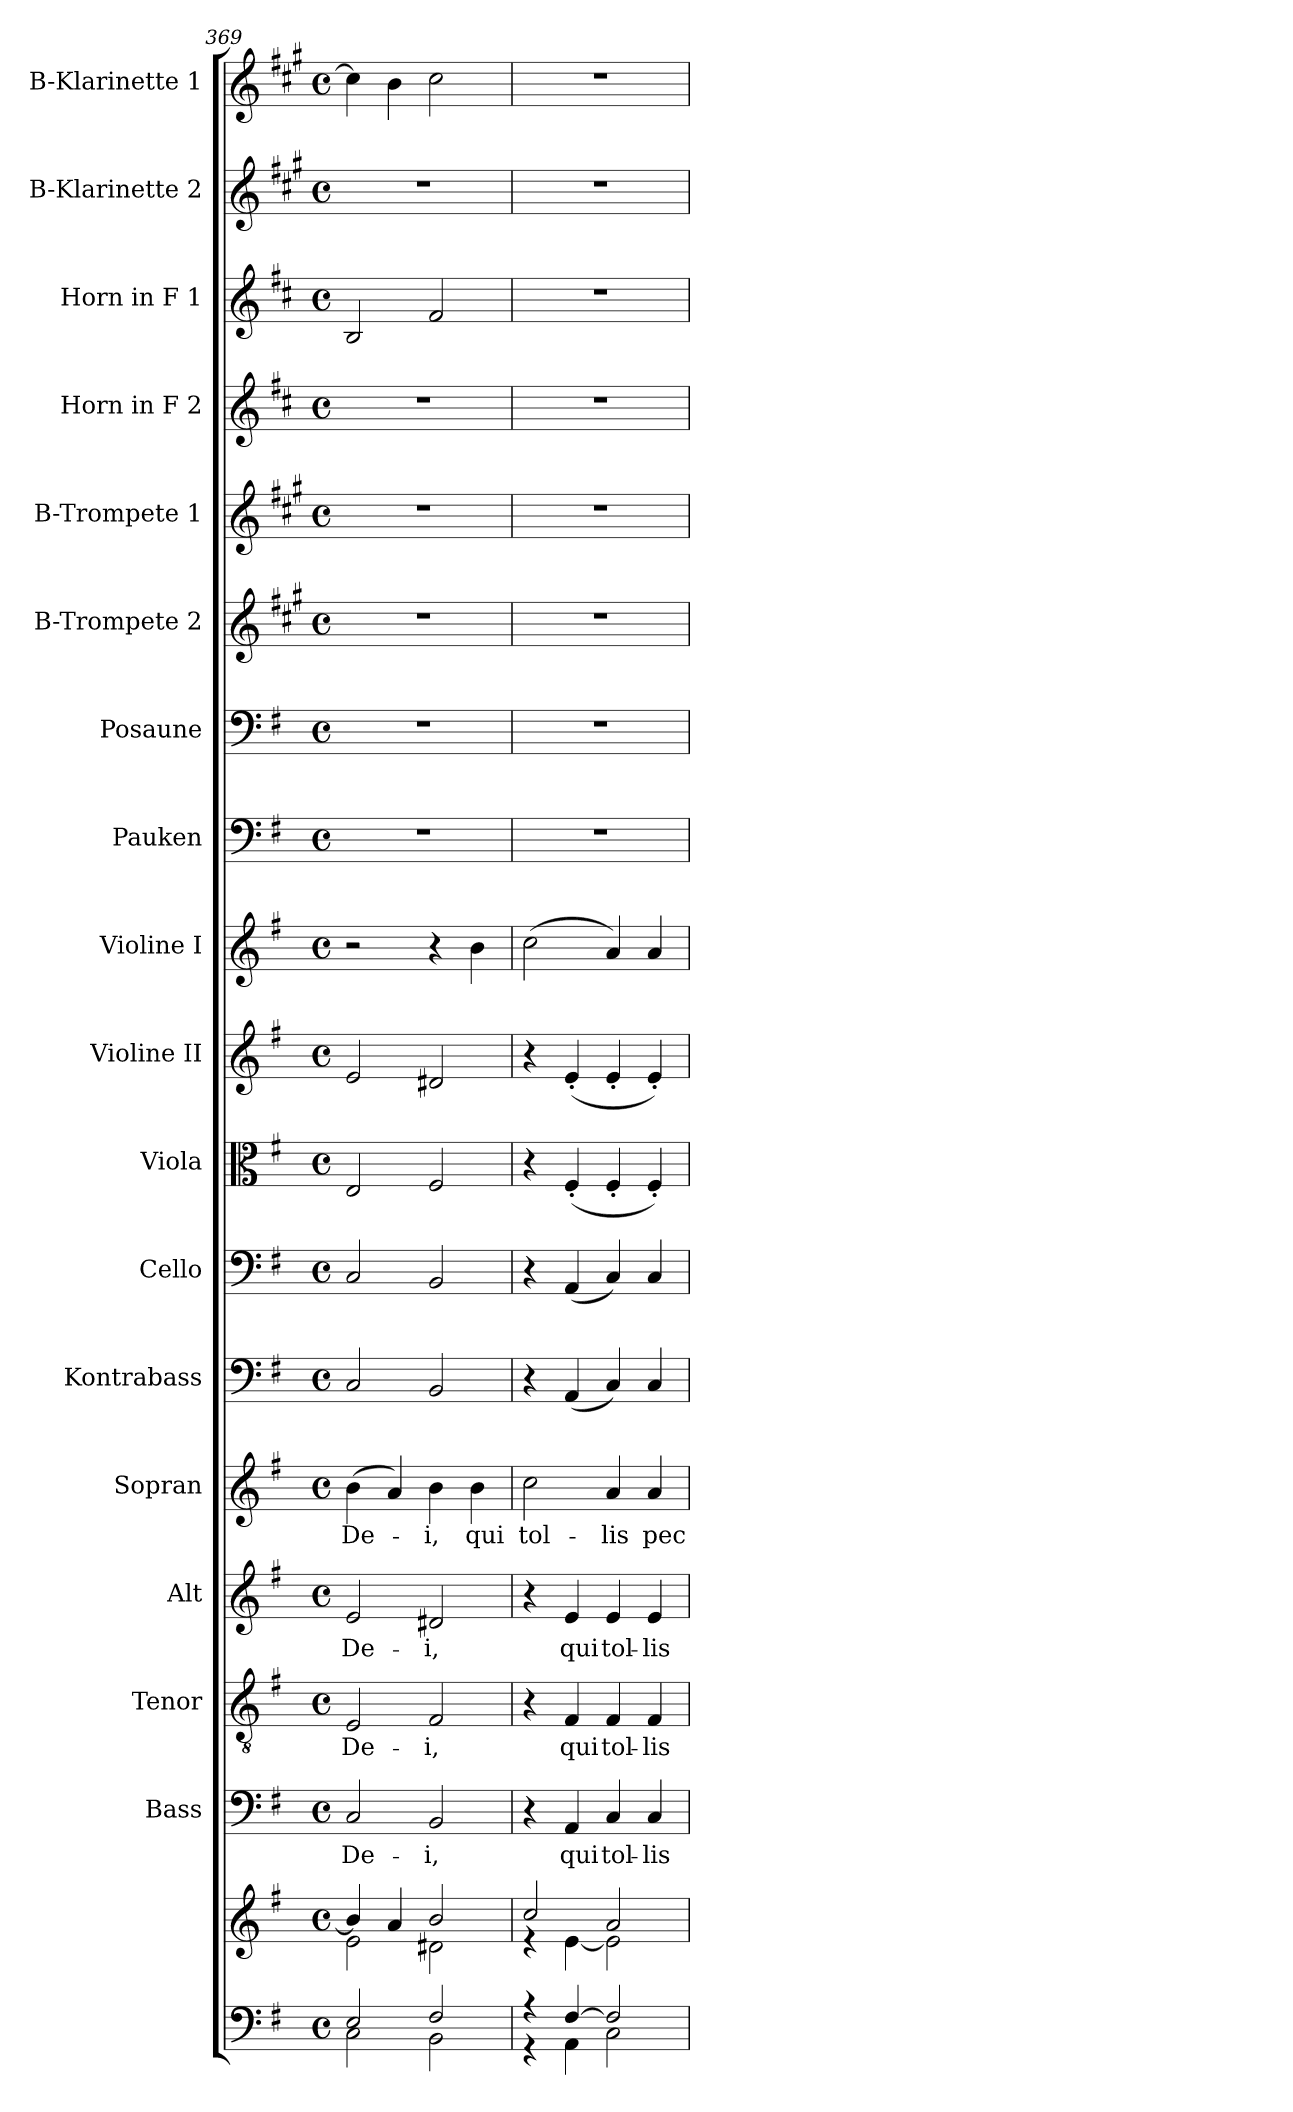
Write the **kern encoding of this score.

**kern	**kern	**kern	**text	**kern	**text	**kern	**text	**kern	**text	**kern	**kern	**kern	**kern	**kern	**kern	**kern	**kern	**kern	**kern	**kern	**kern	**kern
*part18	*part18	*part17	*part17	*part16	*part16	*part15	*part15	*part14	*part14	*part13	*part12	*part11	*part10	*part9	*part8	*part7	*part6	*part5	*part4	*part3	*part2	*part1
*staff19	*staff18	*staff17	*staff17	*staff16	*staff16	*staff15	*staff15	*staff14	*staff14	*staff13	*staff12	*staff11	*staff10	*staff9	*staff8	*staff7	*staff6	*staff5	*staff4	*staff3	*staff2	*staff1
*	*	*I"Bass	*	*I"Tenor	*	*I"Alt	*	*I"Sopran	*	*I"Kontrabass	*I"Cello	*I"Viola	*I"Violine II	*I"Violine I	*I"Pauken	*I"Posaune	*I"B-Trompete 2	*I"B-Trompete 1	*I"Horn in F 2	*I"Horn in F 1	*I"B-Klarinette 2	*I"B-Klarinette 1
*	*	*I'B.	*	*I'T.	*	*I'A.	*	*I'S.	*	*I'Kb.	*	*I'Vla.	*I'Vl. II	*I'Vl. I	*I'Pk.	*I'Pos.	*I'B Trp. 2	*I'B Trp. 1	*	*	*I'B Kl. 2	*I'B Kl. 1
*clefF4	*clefG2	*clefF4	*	*clefGv2	*	*clefG2	*	*clefG2	*	*clefF4	*clefF4	*clefC3	*clefG2	*clefG2	*clefF4	*clefF4	*clefG2	*clefG2	*clefG2	*clefG2	*clefG2	*clefG2
*	*	*	*	*	*	*	*	*	*	*ITrd7c12	*	*	*	*	*	*	*ITrd1c2	*ITrd1c2	*ITrd4c7	*ITrd4c7	*ITrd1c2	*ITrd1c2
*k[f#]	*k[f#]	*k[f#]	*	*k[f#]	*	*k[f#]	*	*k[f#]	*	*k[f#]	*k[f#]	*k[f#]	*k[f#]	*k[f#]	*k[f#]	*k[f#]	*k[f#]	*k[f#]	*k[f#]	*k[f#]	*k[f#]	*k[f#]
*G:	*G:	*G:	*	*G:	*	*G:	*	*G:	*	*G:	*G:	*G:	*G:	*G:	*G:	*G:	*G:	*G:	*G:	*G:	*G:	*G:
*M4/4	*M4/4	*M4/4	*	*M4/4	*	*M4/4	*	*M4/4	*	*M4/4	*M4/4	*M4/4	*M4/4	*M4/4	*M4/4	*M4/4	*M4/4	*M4/4	*M4/4	*M4/4	*M4/4	*M4/4
*met(c)	*met(c)	*met(c)	*	*met(c)	*	*met(c)	*	*met(c)	*	*met(c)	*met(c)	*met(c)	*met(c)	*met(c)	*met(c)	*met(c)	*met(c)	*met(c)	*met(c)	*met(c)	*met(c)	*met(c)
=369	=369	=369	=369	=369	=369	=369	=369	=369	=369	=369	=369	=369	=369	=369	=369	=369	=369	=369	=369	=369	=369	=369
*^	*^	*	*	*	*	*	*	*	*	*	*	*	*	*	*	*	*	*	*	*	*	*
!	!	!	!	!	!LO:LY:b	!	!LO:LY:b	!	!LO:LY:b	!	!LO:LY:b	!	!	!	!	!	!	!	!	!	!	!	!	!
2E/	2C\	4b/]	2e\	2C/	De-	2E/	De-	2e/	De-	(>4b\	De-	2CC/	2C/	2E/	2e/	2r	1r	1r	1r	1r	1r	2E/	1r	4b\]
.	.	4a/	.	.	.	.	.	.	.	4a/)	.	.	.	.	.	.	.	.	.	.	.	.	.	4a\
!	!	!	!	!	!LO:LY:b	!	!LO:LY:b	!	!LO:LY:b	!	!LO:LY:b	!	!	!	!	!	!	!	!	!	!	!	!	!
2F#/	2BB\	2b/	2d#X\	2BB/	-i,	2F#/	-i,	2d#X/	-i,	4b\	-i,	2BBB/	2BB/	2F#/	2d#X/	4r	.	.	.	.	.	2B/	.	2b\
!	!	!	!	!	!	!	!	!	!	!	!LO:LY:b	!	!	!	!	!	!	!	!	!	!	!	!	!
.	.	.	.	.	.	.	.	.	.	4b\	qui	.	.	.	.	4b\	.	.	.	.	.	.	.	.
=370	=370	=370	=370	=370	=370	=370	=370	=370	=370	=370	=370	=370	=370	=370	=370	=370	=370	=370	=370	=370	=370	=370	=370	=370
!	!	!	!	!	!	!	!	!	!	!	!LO:LY:b	!	!	!	!	!	!	!	!	!	!	!	!	!
4r	4r	2cc/	4re	4r	.	4r	.	4r	.	2cc\	tol-	4r	4r	4r	4r	(>2cc\	1r	1r	1r	1r	1r	1r	1r	1r
!	!	!	!	!	!LO:LY:b	!	!LO:LY:b	!	!LO:LY:b	!	!	!	!	!	!	!	!	!	!	!	!	!	!	!
[>4F#/	4AA\	.	[<4e\	4AA/	qui	4F#/	qui	4e/	qui	.	.	(<4AAA/	(<4AA/	(<4F#'</	(<4e'</	.	.	.	.	.	.	.	.	.
!	!	!	!	!	!LO:LY:b	!	!LO:LY:b	!	!LO:LY:b	!	!LO:LY:b	!	!	!	!	!	!	!	!	!	!	!	!	!
2F#/]	2C\	2a/	2e\]	4C/	tol-	4F#/	tol-	4e/	tol-	4a/	-lis	4CC/)	4C/)	4F#'</	4e'</	4a/)	.	.	.	.	.	.	.	.
!	!	!	!	!	!LO:LY:b	!	!LO:LY:b	!	!LO:LY:b	!	!LO:LY:b	!	!	!	!	!	!	!	!	!	!	!	!	!
.	.	.	.	4C/	-lis	4F#/	-lis	4e/	-lis	4a/	pec-	4CC/	4C/	4F#'</)	4e'</)	4a/	.	.	.	.	.	.	.	.
*v	*v	*	*	*	*	*	*	*	*	*	*	*	*	*	*	*	*	*	*	*	*	*	*	*
*	*v	*v	*	*	*	*	*	*	*	*	*	*	*	*	*	*	*	*	*	*	*	*	*
=	=	=	=	=	=	=	=	=	=	=	=	=	=	=	=	=	=	=	=	=	=	=
*-	*-	*-	*-	*-	*-	*-	*-	*-	*-	*-	*-	*-	*-	*-	*-	*-	*-	*-	*-	*-	*-	*-
